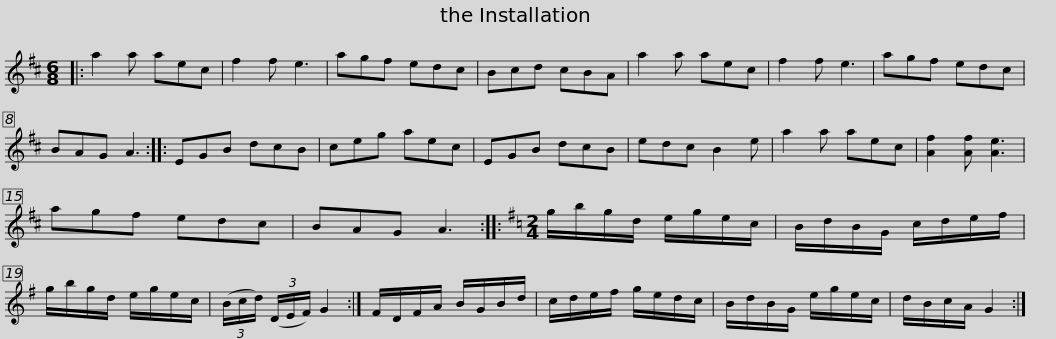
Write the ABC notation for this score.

X:1
L:1/8
M:6/8
I:linebreak $
K:D
V:1 treble
V:1
|: a2 a aec | f2 f e3 | agf edc | Bcd cBA | a2 a aec | %5
 f2 f e3 | agf edc | BAG A3 ::$ EGB dcB | ceg aec | %10
 EGB dcB | edc B2 e | a2 a aec | [Af]2 [Af] [Ae]3 | agf edc |$ %15
 BAG A3 ::[K:G][M:2/4] g/b/g/d/ e/g/e/c/ | B/d/B/G/ c/d/e/f/ | g/b/g/d/ e/g/e/c/ | (3(B/c/d/) (3(D/E/F/) G2 :| %20
 F/D/F/A/ B/G/B/d/ |$ c/d/e/f/ g/e/d/c/ | B/d/B/G/ e/g/e/c/ | d/B/c/A/ G2 :| %24
